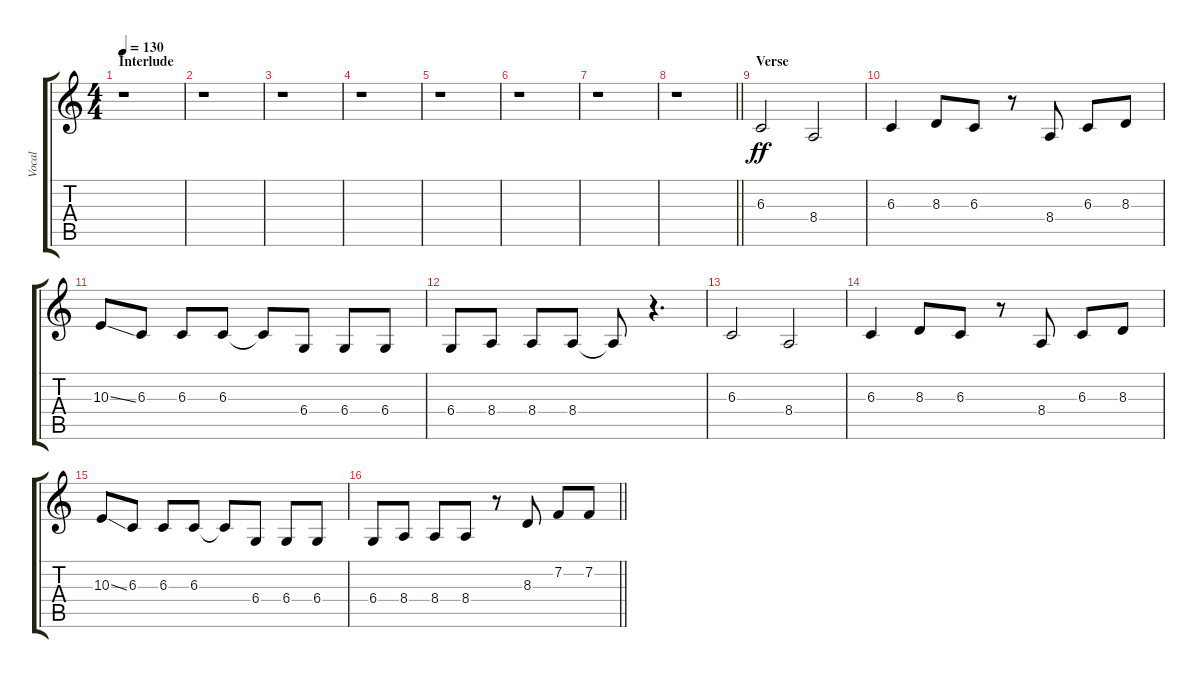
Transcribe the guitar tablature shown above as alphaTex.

\track ("Vocal" "Vocal") {instrument tuba}
\staff {score tabs}
\tuning (Eb4 Bb3 Gb3 Db3 Ab2 Eb2) {hide}
\ts (4 4)
\section ("" "Interlude")
\tempo 130
\clef g2
\ks c
r.1{dy ff} |
r.1 |
r.1 |
r.1 |
r.1 |
r.1 |
r.1 |
\barLineRight lightlight
r.1 |
\section ("" "Verse")
6.3.2 8.4.2 |
6.3.4 8.3.8 6.3.8 r.8 8.4.8 6.3.8 8.3.8 |
10.3{ss}.8 6.3.8 6.3.8 6.3.8 6.3{t}.8 6.4.8 6.4.8 6.4.8 |
6.4.8 8.4.8 8.4.8 8.4.8 8.4{t}.8 r.4{d} |
6.3.2 8.4.2 |
6.3.4 8.3.8 6.3.8 r.8 8.4.8 6.3.8 8.3.8 |
10.3{ss}.8 6.3.8 6.3.8 6.3.8 6.3{t}.8 6.4.8 6.4.8 6.4.8 |
\barLineRight lightlight
6.4.8 8.4.8 8.4.8 8.4.8 r.8 8.3.8 7.2.8 7.2.8
